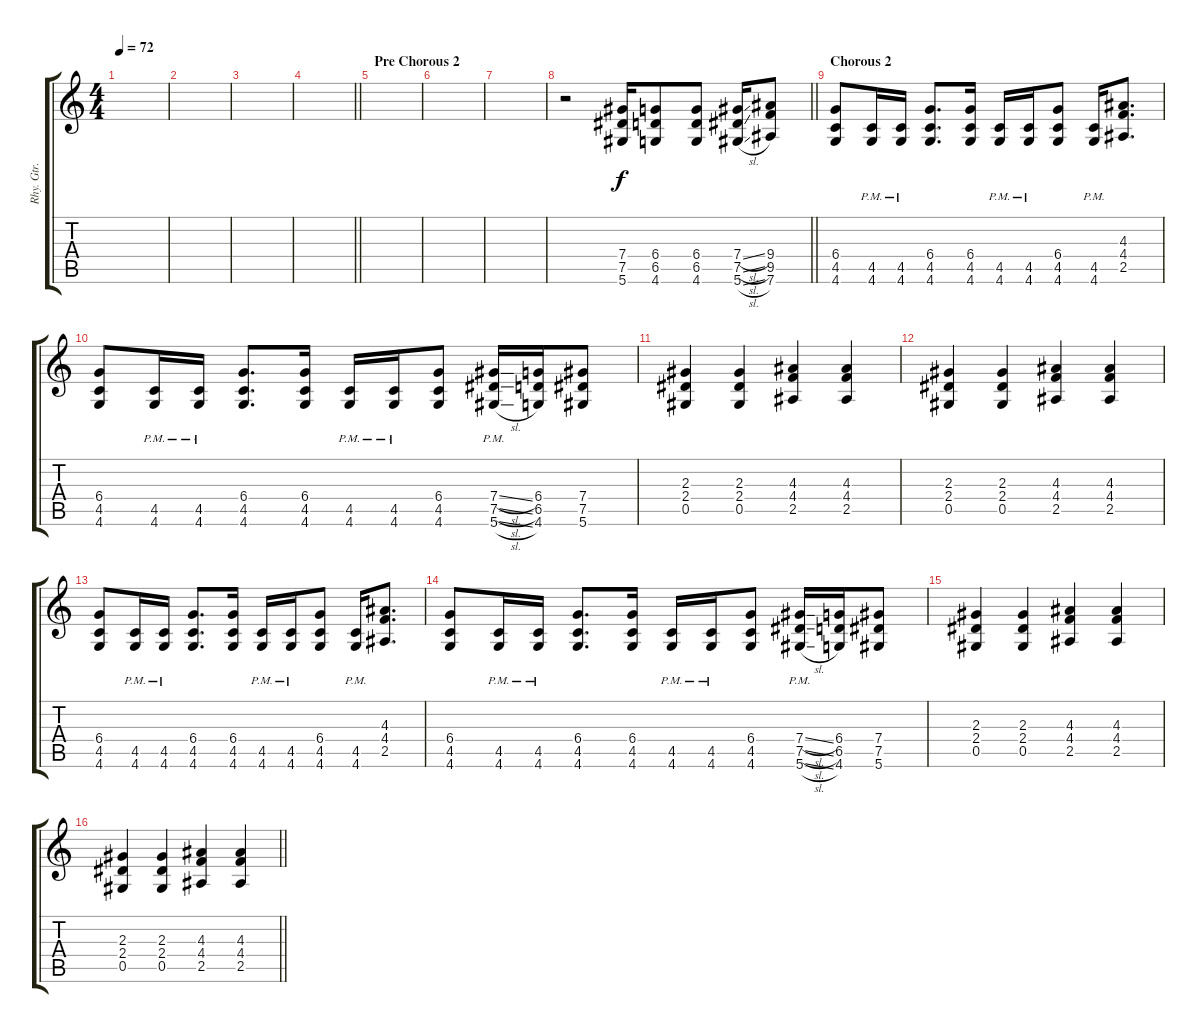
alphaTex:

\track ("Rhy. Gtr. 2" "Rhy. Gtr. ") {instrument distortionguitar}
\staff {score tabs}
\tuning (Eb4 Bb3 Gb3 Db3 Ab2 Eb2) {hide}
\ts (4 4)
\tempo 72
\clef g2
\ks c
|
|
|
\barLineRight lightlight
|
\section ("" "Pre Chorous 2")
|
|
|
\barLineRight lightlight
r.2 (7.4 7.5 5.6).16 (6.4 6.5 4.6).8 (6.4 6.5 4.6).8 (7.4{sl} 7.5{sl} 5.6{sl}).16 (9.4 9.5 7.6).8 |
\section ("" "Chorous 2")
(6.4 4.5 4.6).8 (4.5{pm} 4.6{pm}).16 (4.5{pm} 4.6{pm}).16 (6.4 4.5 4.6).8{d} (6.4 4.5 4.6).16 (4.5{pm} 4.6{pm}).16 (4.5{pm} 4.6{pm}).16 (6.4 4.5 4.6).8 (4.5{pm} 4.6{pm}).16 (4.3 4.4 2.5).8{d} |
(6.4 4.5 4.6).8 (4.5{pm} 4.6{pm}).16 (4.5{pm} 4.6{pm}).16 (6.4 4.5 4.6).8{d} (6.4 4.5 4.6).16 (4.5{pm} 4.6{pm}).16 (4.5{pm} 4.6{pm}).16 (6.4 4.5 4.6).8 (7.4{sl} 7.5{sl pm} 5.6{sl pm}).16 (6.4 6.5 4.6).16 (7.4 7.5 5.6).8 |
(2.3 2.4 0.5).4 (2.3 2.4 0.5).4 (4.3 4.4 2.5).4 (4.3 4.4 2.5).4 |
(2.3 2.4 0.5).4 (2.3 2.4 0.5).4 (4.3 4.4 2.5).4 (4.3 4.4 2.5).4 |
(6.4 4.5 4.6).8 (4.5{pm} 4.6{pm}).16 (4.5{pm} 4.6{pm}).16 (6.4 4.5 4.6).8{d} (6.4 4.5 4.6).16 (4.5{pm} 4.6{pm}).16 (4.5{pm} 4.6{pm}).16 (6.4 4.5 4.6).8 (4.5{pm} 4.6{pm}).16 (4.3 4.4 2.5).8{d} |
(6.4 4.5 4.6).8 (4.5{pm} 4.6{pm}).16 (4.5{pm} 4.6{pm}).16 (6.4 4.5 4.6).8{d} (6.4 4.5 4.6).16 (4.5{pm} 4.6{pm}).16 (4.5{pm} 4.6{pm}).16 (6.4 4.5 4.6).8 (7.4{sl} 7.5{sl pm} 5.6{sl pm}).16 (6.4 6.5 4.6).16 (7.4 7.5 5.6).8 |
(2.3 2.4 0.5).4 (2.3 2.4 0.5).4 (4.3 4.4 2.5).4 (4.3 4.4 2.5).4 |
\barLineRight lightlight
(2.3 2.4 0.5).4 (2.3 2.4 0.5).4 (4.3 4.4 2.5).4 (4.3 4.4 2.5).4
